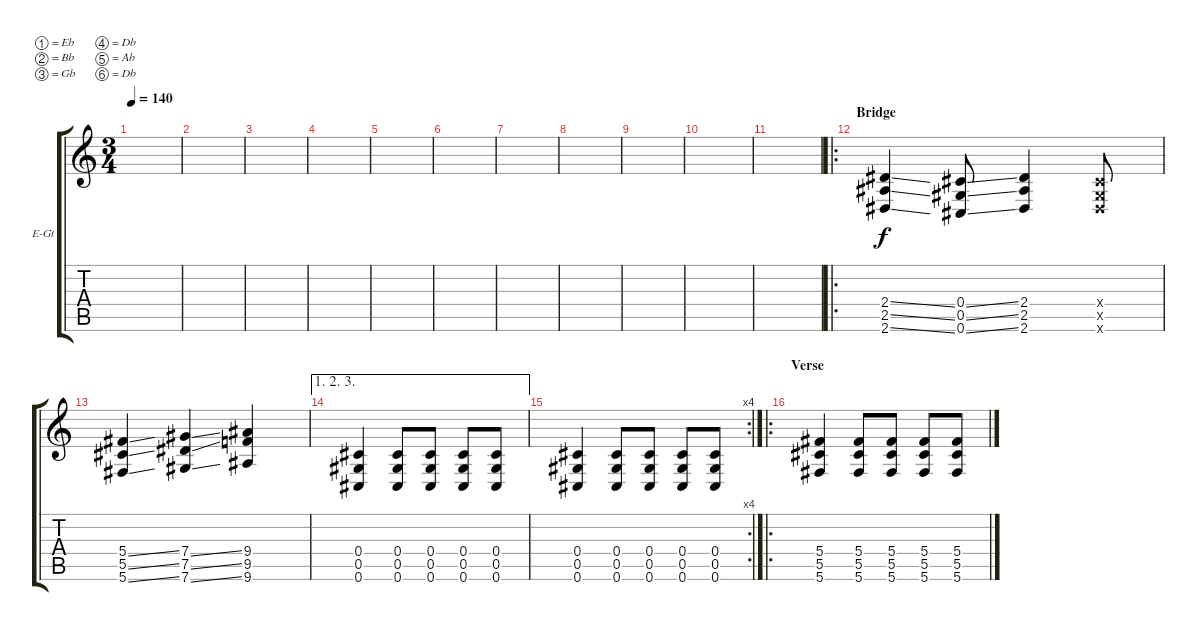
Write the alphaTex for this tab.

\defaultSystemsLayout 4
\bracketExtendMode groupsimilarinstruments
\firstSystemTrackNameOrientation horizontal
\otherSystemsTrackNameOrientation horizontal
\track ("Lead Guitar" "E-Gt") {instrument electricguitarmuted}
\staff {score tabs}
\tuning (Eb4 Bb3 Gb3 Db3 Ab2 Db2)
\ts (3 4)
\tempo 140
\clef g2
\ks c
|
|
|
|
|
|
|
|
|
|
|
\ro
\section ("" "Bridge")
(2.5{ss} 2.4{ss} 2.6{ss}).4 (0.4{ss} 0.5{ss} 0.6{ss}).8 (2.5 2.4 2.6).4 (0.5{x} 0.4{x} 2.6{x}).8 |
(5.6{ss} 5.5{ss} 5.4{ss}).4 (7.6{ss} 7.5{ss} 7.4{ss}).4 (9.6 9.5 9.4).4 |
\ae (1 2 3)
(0.5 0.4 0.6).4 (0.5 0.4 0.6).8 (0.5 0.4 0.6).8 (0.5 0.4 0.6).8 (0.5 0.4 0.6).8 |
\rc 4
(0.5 0.4 0.6).4 (0.5 0.4 0.6).8 (0.5 0.4 0.6).8 (0.5 0.4 0.6).8 (0.5 0.4 0.6).8 |
\ro
\section ("" "Verse")
(5.6 5.5 5.4).4 (5.6 5.5 5.4).8 (5.6 5.5 5.4).8 (5.6 5.5 5.4).8 (5.6 5.5 5.4).8
